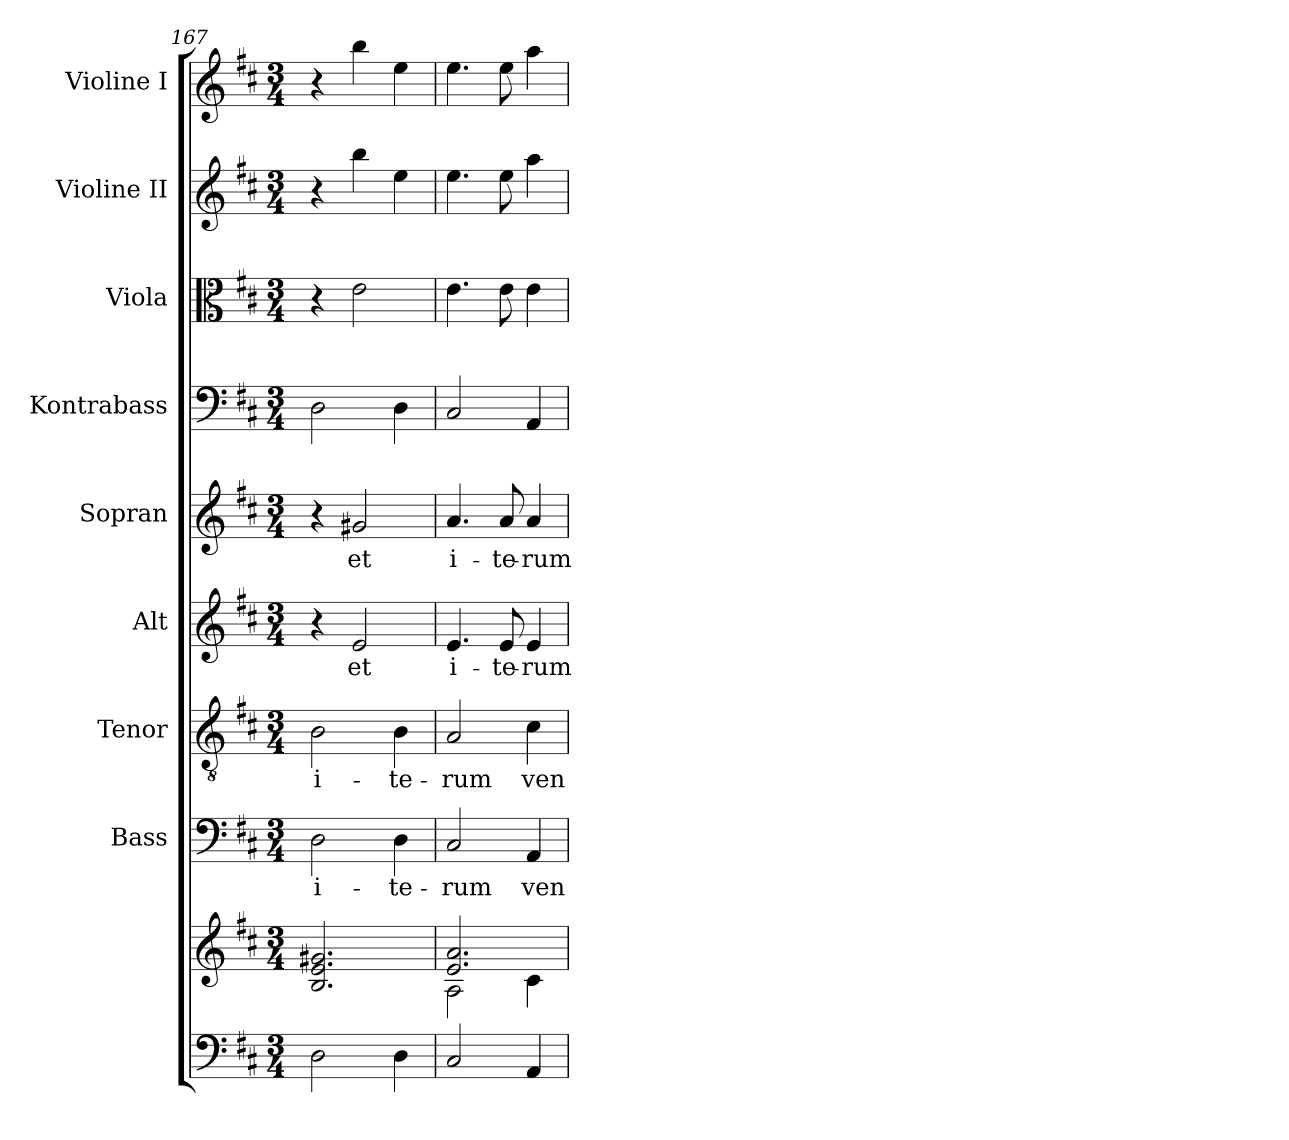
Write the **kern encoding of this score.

**kern	**kern	**kern	**text	**kern	**text	**kern	**text	**kern	**text	**kern	**kern	**kern	**kern
*part9	*part9	*part8	*part8	*part7	*part7	*part6	*part6	*part5	*part5	*part4	*part3	*part2	*part1
*staff10	*staff9	*staff8	*staff8	*staff7	*staff7	*staff6	*staff6	*staff5	*staff5	*staff4	*staff3	*staff2	*staff1
*	*	*I"Bass	*	*I"Tenor	*	*I"Alt	*	*I"Sopran	*	*I"Kontrabass	*I"Viola	*I"Violine II	*I"Violine I
*	*	*I'B.	*	*I'T.	*	*I'A.	*	*I'S.	*	*I'Kb.	*I'Vla.	*I'Vl. II	*I'Vl. I
*clefF4	*clefG2	*clefF4	*	*clefGv2	*	*clefG2	*	*clefG2	*	*clefF4	*clefC3	*clefG2	*clefG2
*	*	*	*	*	*	*	*	*	*	*ITrd7c12	*	*	*
*k[f#c#]	*k[f#c#]	*k[f#c#]	*	*k[f#c#]	*	*k[f#c#]	*	*k[f#c#]	*	*k[f#c#]	*k[f#c#]	*k[f#c#]	*k[f#c#]
*D:	*D:	*D:	*	*D:	*	*D:	*	*D:	*	*D:	*D:	*D:	*D:
*M3/4	*M3/4	*M3/4	*	*M3/4	*	*M3/4	*	*M3/4	*	*M3/4	*M3/4	*M3/4	*M3/4
=167	=167	=167	=167	=167	=167	=167	=167	=167	=167	=167	=167	=167	=167
!	!	!	!LO:LY:b	!	!LO:LY:b	!	!	!	!	!	!	!	!
2D\	2.B/ 2.e/ 2.g#X/	2D\	i-	2B\	i-	4r	.	4r	.	2DD\	4r	4r	4r
!	!	!	!	!	!	!	!LO:LY:b	!	!LO:LY:b	!	!	!	!
.	.	.	.	.	.	2e/	et	2g#X/	et	.	2e\	4bb\	4bb\
!	!	!	!LO:LY:b	!	!LO:LY:b	!	!	!	!	!	!	!	!
4D\	.	4D\	-te-	4B\	-te-	.	.	.	.	4DD\	.	4ee\	4ee\
!!LO:PB:g=z
=168	=168	=168	=168	=168	=168	=168	=168	=168	=168	=168	=168	=168	=168
*	*^	*	*	*	*	*	*	*	*	*	*	*	*
!	!	!	!	!LO:LY:b	!	!LO:LY:b	!	!LO:LY:b	!	!LO:LY:b	!	!	!	!
2C#/	2.e/ 2.a/	2A\	2C#/	-rum	2A/	-rum	4.e/	i-	4.a/	i-	2CC#/	4.e\	4.ee\	4.ee\
!	!	!	!	!	!	!	!	!LO:LY:b	!	!LO:LY:b	!	!	!	!
.	.	.	.	.	.	.	8e/	-te-	8a/	-te-	.	8e\	8ee\	8ee\
!	!	!	!	!LO:LY:b	!	!LO:LY:b	!	!LO:LY:b	!	!LO:LY:b	!	!	!	!
4AA/	.	4c#\	4AA/	ven-	4c#\	ven-	4e/	-rum	4a/	-rum	4AAA/	4e\	4aa\	4aa\
*	*v	*v	*	*	*	*	*	*	*	*	*	*	*	*
=	=	=	=	=	=	=	=	=	=	=	=	=	=
*-	*-	*-	*-	*-	*-	*-	*-	*-	*-	*-	*-	*-	*-
